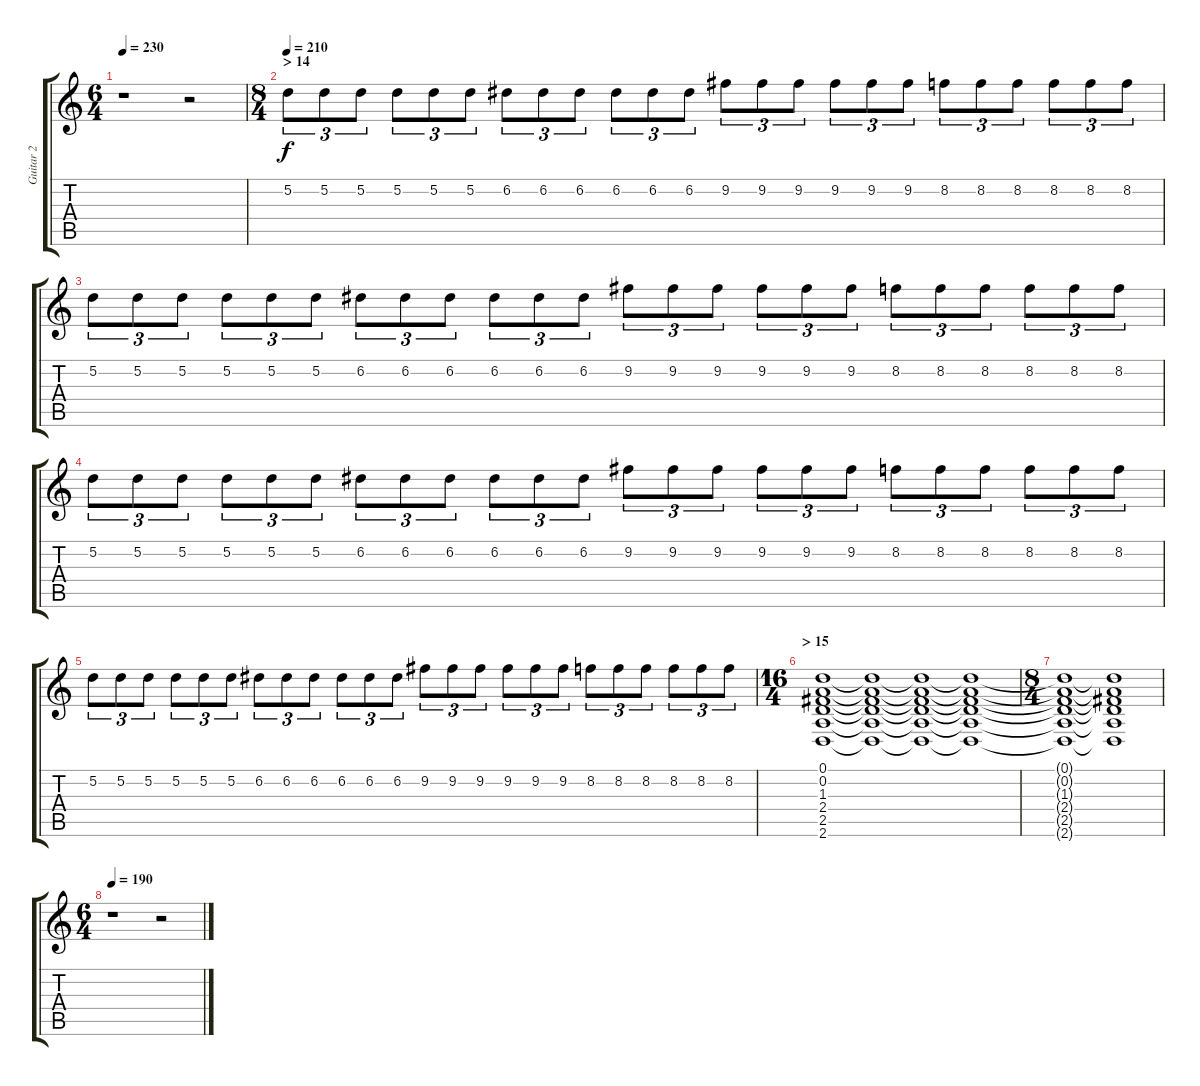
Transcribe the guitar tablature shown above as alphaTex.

\track ("Guitar 2" "Guitar 2") {instrument distortionguitar}
\staff {score tabs}
\tuning (D4 A3 F3 C3 G2 C2) {hide}
\ts (6 4)
\tempo 230
\clef g2
\ks c
r.1{dy f} r.2 |
\ts (8 4)
\section ("" "> 14")
\tempo 210
5.2.8{tu (3 2)} 5.2.8{tu (3 2)} 5.2.8{tu (3 2)} 5.2.8{tu (3 2)} 5.2.8{tu (3 2)} 5.2.8{tu (3 2)} 6.2.8{tu (3 2)} 6.2.8{tu (3 2)} 6.2.8{tu (3 2)} 6.2.8{tu (3 2)} 6.2.8{tu (3 2)} 6.2.8{tu (3 2)} 9.2.8{tu (3 2)} 9.2.8{tu (3 2)} 9.2.8{tu (3 2)} 9.2.8{tu (3 2)} 9.2.8{tu (3 2)} 9.2.8{tu (3 2)} 8.2.8{tu (3 2)} 8.2.8{tu (3 2)} 8.2.8{tu (3 2)} 8.2.8{tu (3 2)} 8.2.8{tu (3 2)} 8.2.8{tu (3 2)} |
5.2.8{tu (3 2)} 5.2.8{tu (3 2)} 5.2.8{tu (3 2)} 5.2.8{tu (3 2)} 5.2.8{tu (3 2)} 5.2.8{tu (3 2)} 6.2.8{tu (3 2)} 6.2.8{tu (3 2)} 6.2.8{tu (3 2)} 6.2.8{tu (3 2)} 6.2.8{tu (3 2)} 6.2.8{tu (3 2)} 9.2.8{tu (3 2)} 9.2.8{tu (3 2)} 9.2.8{tu (3 2)} 9.2.8{tu (3 2)} 9.2.8{tu (3 2)} 9.2.8{tu (3 2)} 8.2.8{tu (3 2)} 8.2.8{tu (3 2)} 8.2.8{tu (3 2)} 8.2.8{tu (3 2)} 8.2.8{tu (3 2)} 8.2.8{tu (3 2)} |
5.2.8{tu (3 2)} 5.2.8{tu (3 2)} 5.2.8{tu (3 2)} 5.2.8{tu (3 2)} 5.2.8{tu (3 2)} 5.2.8{tu (3 2)} 6.2.8{tu (3 2)} 6.2.8{tu (3 2)} 6.2.8{tu (3 2)} 6.2.8{tu (3 2)} 6.2.8{tu (3 2)} 6.2.8{tu (3 2)} 9.2.8{tu (3 2)} 9.2.8{tu (3 2)} 9.2.8{tu (3 2)} 9.2.8{tu (3 2)} 9.2.8{tu (3 2)} 9.2.8{tu (3 2)} 8.2.8{tu (3 2)} 8.2.8{tu (3 2)} 8.2.8{tu (3 2)} 8.2.8{tu (3 2)} 8.2.8{tu (3 2)} 8.2.8{tu (3 2)} |
5.2.8{tu (3 2)} 5.2.8{tu (3 2)} 5.2.8{tu (3 2)} 5.2.8{tu (3 2)} 5.2.8{tu (3 2)} 5.2.8{tu (3 2)} 6.2.8{tu (3 2)} 6.2.8{tu (3 2)} 6.2.8{tu (3 2)} 6.2.8{tu (3 2)} 6.2.8{tu (3 2)} 6.2.8{tu (3 2)} 9.2.8{tu (3 2)} 9.2.8{tu (3 2)} 9.2.8{tu (3 2)} 9.2.8{tu (3 2)} 9.2.8{tu (3 2)} 9.2.8{tu (3 2)} 8.2.8{tu (3 2)} 8.2.8{tu (3 2)} 8.2.8{tu (3 2)} 8.2.8{tu (3 2)} 8.2.8{tu (3 2)} 8.2.8{tu (3 2)} |
\ts (16 4)
\section ("" "> 15")
(0.1 0.2 1.3 2.4 2.5 2.6).1 (0.1{t} 0.2{t} 1.3{t} 2.4{t} 2.5{t} 2.6{t}).1 (0.1{t} 0.2{t} 1.3{t} 2.4{t} 2.5{t} 2.6{t}).1{volume 0} (0.1{t} 0.2{t} 1.3{t} 2.4{t} 2.5{t} 2.6{t}).1 |
\ts (8 4)
(0.1{t} 0.2{t} 1.3{t} 2.4{t} 2.5{t} 2.6{t}).1 (0.1{t} 0.2{t} 1.3{t} 2.4{t} 2.5{t} 2.6{t}).1 |
\ts (6 4)
\tempo 190
r.1 r.2
